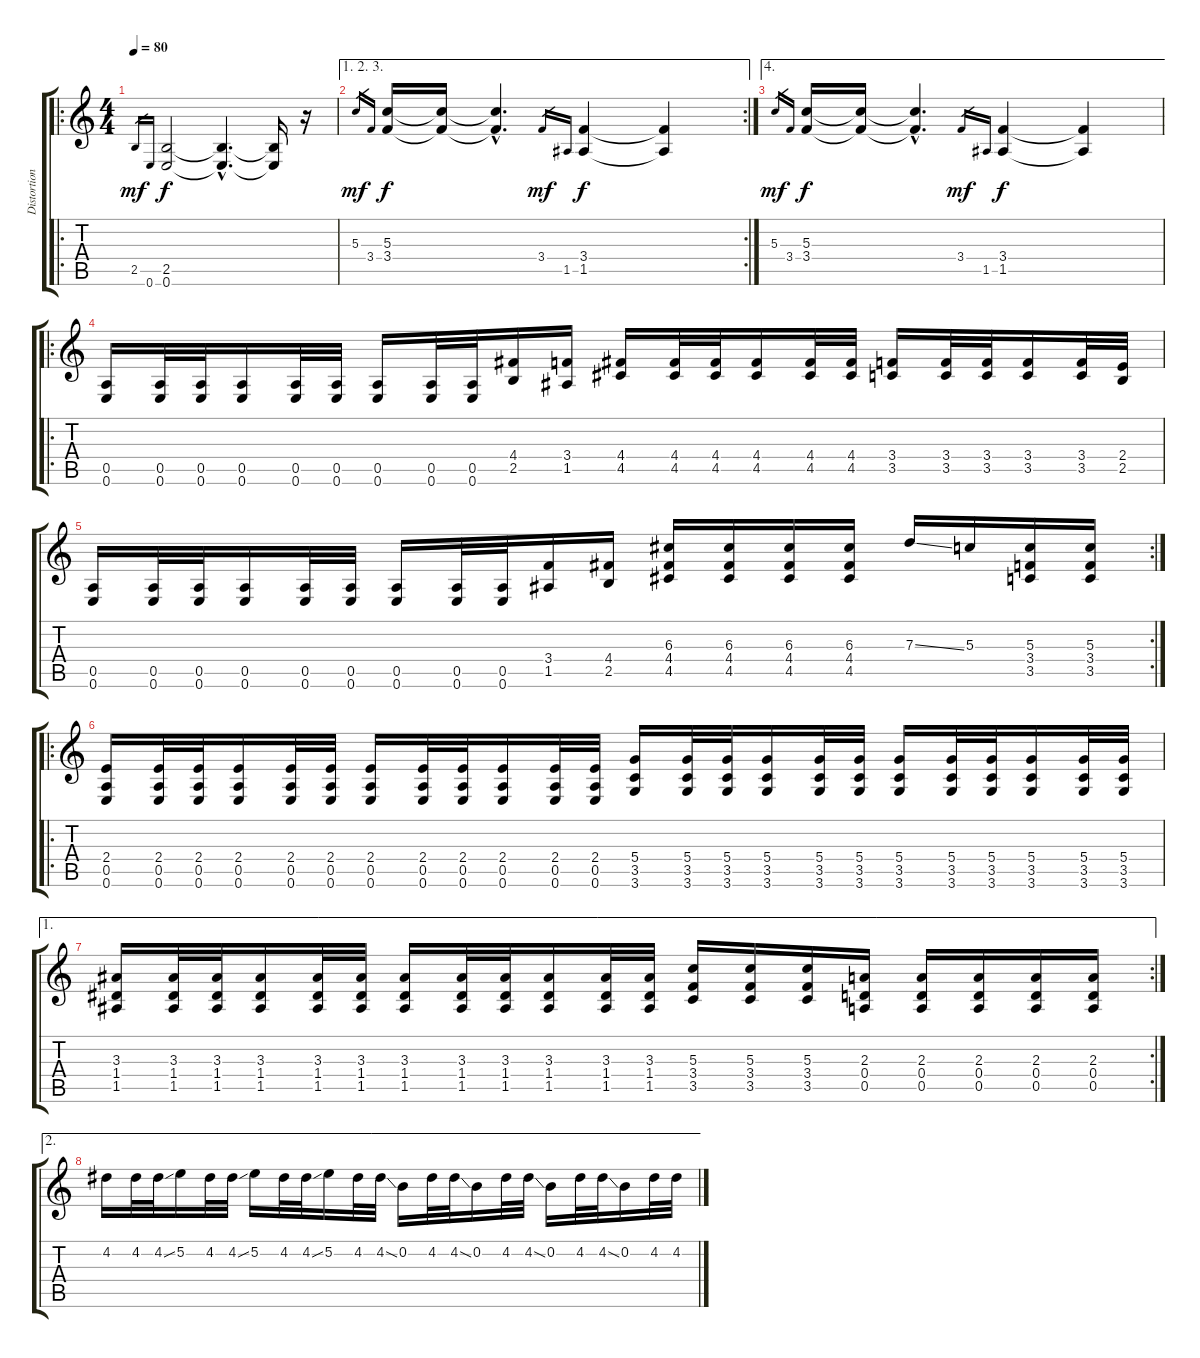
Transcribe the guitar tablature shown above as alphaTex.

\track ("Distortion" "Distortion") {instrument distortionguitar}
\staff {score tabs}
\tuning (E4 B3 G3 D3 A2 E2) {hide}
\ro
\ts (4 4)
\section ("" "")
\tempo 80
\clef g2
\ks c
2.5.16{gr dy mf} 0.6.16{gr} (2.5 0.6).2{dy f} (2.5{hac t} 0.6{hac t}).4{d} (2.5{t} 0.6{t}).16 r.16 |
\ae (1 2 3)
\rc 2
5.3.16{gr dy mf} 3.4.16{gr} (5.3 3.4).16{dy f} (5.3{t} 3.4{t}).16 (5.3{hac t} 3.4{hac t}).4{d} 3.4.16{gr dy mf} 1.5.16{gr} (3.4 1.5).4{dy f} (3.4{t} 1.5{t}).4 |
\ae 4
5.3.16{gr dy mf} 3.4.16{gr} (5.3 3.4).16{dy f} (5.3{t} 3.4{t}).16 (5.3{hac t} 3.4{hac t}).4{d} 3.4.16{gr dy mf} 1.5.16{gr} (3.4 1.5).4{dy f} (3.4{t} 1.5{t}).4 |
\ro
\section ("" "")
(0.5 0.6).16 (0.5 0.6).32 (0.5 0.6).32 (0.5 0.6).16 (0.5 0.6).32 (0.5 0.6).32 (0.5 0.6).16 (0.5 0.6).32 (0.5 0.6).32 (4.4 2.5).16 (3.4 1.5).16 (4.4 4.5).16 (4.4 4.5).32 (4.4 4.5).32 (4.4 4.5).16 (4.4 4.5).32 (4.4 4.5).32 (3.4 3.5).16 (3.4 3.5).32 (3.4 3.5).32 (3.4 3.5).16 (3.4 3.5).32 (2.4 2.5).32 |
\rc 2
(0.5 0.6).16 (0.5 0.6).32 (0.5 0.6).32 (0.5 0.6).16 (0.5 0.6).32 (0.5 0.6).32 (0.5 0.6).16 (0.5 0.6).32 (0.5 0.6).32 (3.4 1.5).16 (4.4 2.5).16 (6.3 4.4 4.5).16 (6.3 4.4 4.5).16 (6.3 4.4 4.5).16 (6.3 4.4 4.5).16 7.3{ss}.16 5.3.16 (5.3 3.4 3.5).16 (5.3 3.4 3.5).16 |
\ro
\section ("" "")
(2.4 0.5 0.6).16 (2.4 0.5 0.6).32 (2.4 0.5 0.6).32 (2.4 0.5 0.6).16 (2.4 0.5 0.6).32 (2.4 0.5 0.6).32 (2.4 0.5 0.6).16 (2.4 0.5 0.6).32 (2.4 0.5 0.6).32 (2.4 0.5 0.6).16 (2.4 0.5 0.6).32 (2.4 0.5 0.6).32 (5.4 3.5 3.6).16 (5.4 3.5 3.6).32 (5.4 3.5 3.6).32 (5.4 3.5 3.6).16 (5.4 3.5 3.6).32 (5.4 3.5 3.6).32 (5.4 3.5 3.6).16 (5.4 3.5 3.6).32 (5.4 3.5 3.6).32 (5.4 3.5 3.6).16 (5.4 3.5 3.6).32 (5.4 3.5 3.6).32 |
\ae 1
\rc 2
(3.3 1.4 1.5).16 (3.3 1.4 1.5).32 (3.3 1.4 1.5).32 (3.3 1.4 1.5).16 (3.3 1.4 1.5).32 (3.3 1.4 1.5).32 (3.3 1.4 1.5).16 (3.3 1.4 1.5).32 (3.3 1.4 1.5).32 (3.3 1.4 1.5).16 (3.3 1.4 1.5).32 (3.3 1.4 1.5).32 (5.3 3.4 3.5).16 (5.3 3.4 3.5).16 (5.3 3.4 3.5).16 (2.3 0.4 0.5).16 (2.3 0.4 0.5).16 (2.3 0.4 0.5).16 (2.3 0.4 0.5).16 (2.3 0.4 0.5).16 |
\ae 2
4.2.16 4.2.32 4.2{ss}.32 5.2.16 4.2.32 4.2{ss}.32 5.2.16 4.2.32 4.2{ss}.32 5.2.16 4.2.32 4.2{ss}.32 0.2.16 4.2.32 4.2{ss}.32 0.2.16 4.2.32 4.2{ss}.32 0.2.16 4.2.32 4.2{ss}.32 0.2.16 4.2.32 4.2.32
